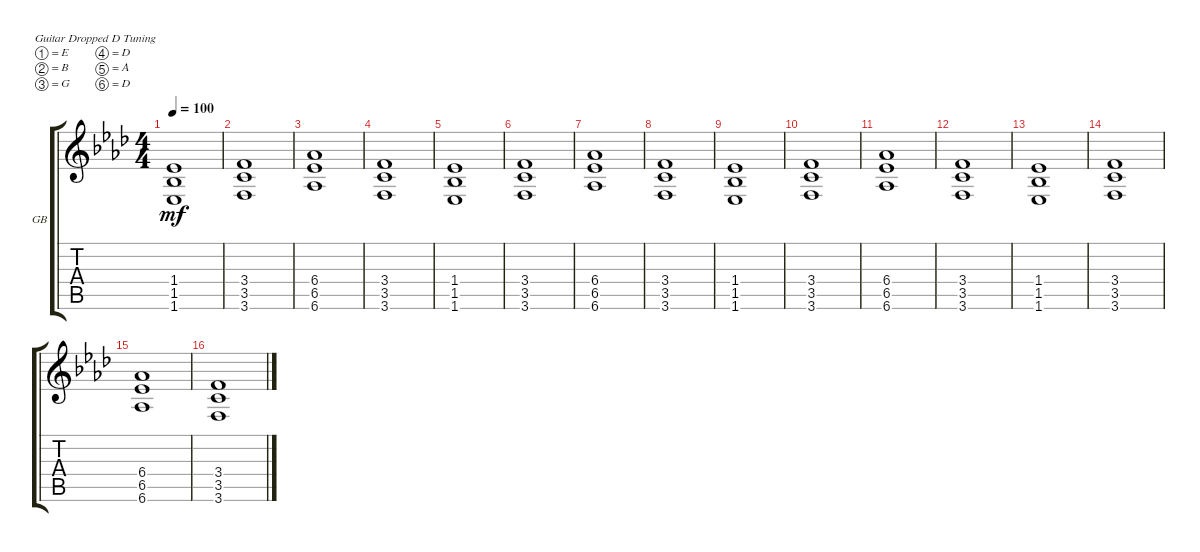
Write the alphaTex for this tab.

\defaultSystemsLayout 4
\bracketExtendMode groupsimilarinstruments
\firstSystemTrackNameOrientation horizontal
\otherSystemsTrackNameOrientation horizontal
\track ("Guitarra Base" "GB") {multiBarRest instrument distortionguitar}
\staff {score tabs}
\tuning (E4 B3 G3 D3 A2 D2)
\ts (4 4)
\tempo 100
\clef g2
\ks fminor
(1.5 1.6 1.4).1{dy mf} |
(3.6 3.5 3.4).1 |
(6.5 6.6 6.4).1 |
(3.6 3.5 3.4).1 |
(1.5 1.6 1.4).1 |
(3.6 3.5 3.4).1 |
(6.5 6.6 6.4).1 |
(3.6 3.5 3.4).1 |
(1.5 1.6 1.4).1 |
(3.6 3.5 3.4).1 |
(6.5 6.6 6.4).1 |
(3.6 3.5 3.4).1 |
(1.5 1.6 1.4).1 |
(3.6 3.5 3.4).1 |
(6.5 6.6 6.4).1 |
(3.6 3.5 3.4).1
